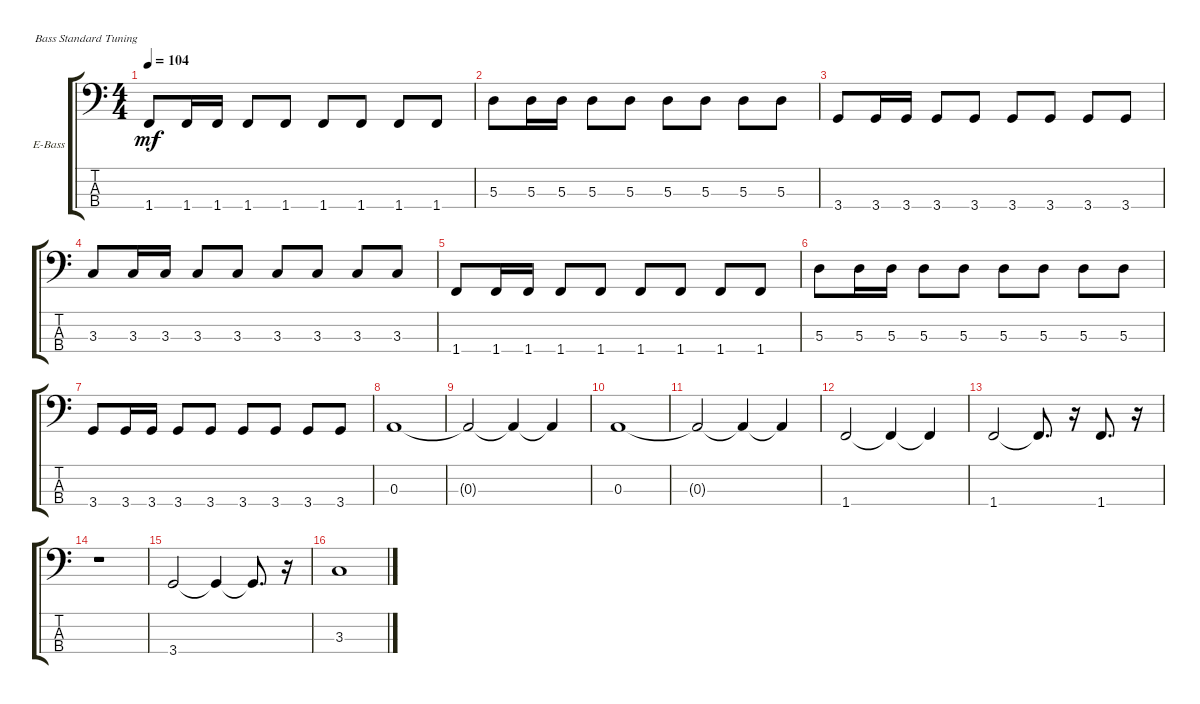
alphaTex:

\defaultSystemsLayout 4
\bracketExtendMode groupsimilarinstruments
\firstSystemTrackNameOrientation horizontal
\otherSystemsTrackNameOrientation horizontal
\track ("Electric Bass" "E-Bass") {instrument electricbassfinger}
\staff {score tabs}
\tuning (G2 D2 A1 E1)
\ts (4 4)
\tempo 104
\clef f4
\ks c
1.4.8{dy mf} 1.4.16 1.4.16 1.4.8 1.4.8 1.4.8 1.4.8 1.4.8 1.4.8 |
5.3.8 5.3.16 5.3.16 5.3.8 5.3.8 5.3.8 5.3.8 5.3.8 5.3.8 |
3.4.8 3.4.16 3.4.16 3.4.8 3.4.8 3.4.8 3.4.8 3.4.8 3.4.8 |
3.3.8 3.3.16 3.3.16 3.3.8 3.3.8 3.3.8 3.3.8 3.3.8 3.3.8 |
1.4.8 1.4.16 1.4.16 1.4.8 1.4.8 1.4.8 1.4.8 1.4.8 1.4.8 |
5.3.8 5.3.16 5.3.16 5.3.8 5.3.8 5.3.8 5.3.8 5.3.8 5.3.8 |
3.4.8 3.4.16 3.4.16 3.4.8 3.4.8 3.4.8 3.4.8 3.4.8 3.4.8 |
0.3.1 |
0.3{t}.2 0.3{t}.4 0.3{t}.4 |
0.3.1 |
0.3{t}.2 0.3{t}.4 0.3{t}.4 |
1.4.2 1.4{t}.4 1.4{t}.4 |
1.4.2 1.4{t}.8{d} r.16 1.4.8{d} r.16 |
r.1 |
3.4.2 3.4{t}.4 3.4{t}.8{d} r.16 |
3.3.1
